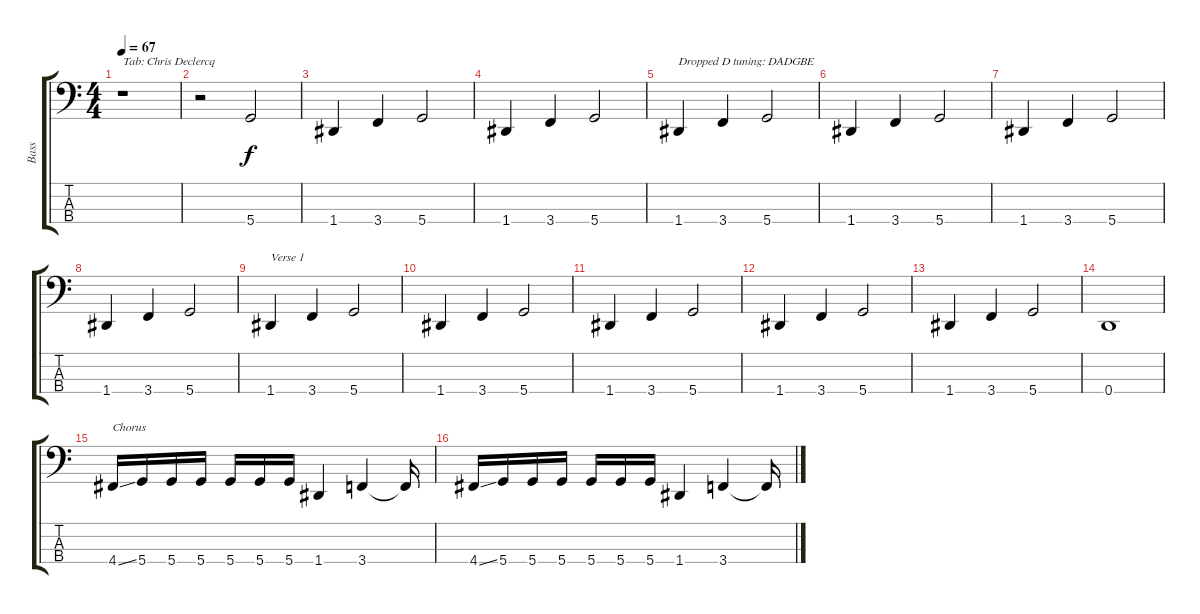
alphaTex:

\track ("Bass" "Bass") {instrument electricbassfinger}
\staff {score tabs}
\tuning (G2 D2 A1 D1) {hide}
\ts (4 4)
\tempo 67
\clef f4
\ks c
r.1{txt "Tab: Chris Declercq" dy f instrument electricbassfinger} |
r.2 5.4.2 |
1.4.4 3.4.4 5.4.2 |
1.4.4 3.4.4 5.4.2 |
1.4.4{txt "Dropped D tuning: DADGBE"} 3.4.4 5.4.2 |
1.4.4 3.4.4 5.4.2 |
1.4.4 3.4.4 5.4.2 |
1.4.4 3.4.4 5.4.2 |
1.4.4{txt "Verse 1"} 3.4.4 5.4.2 |
1.4.4 3.4.4 5.4.2 |
1.4.4 3.4.4 5.4.2 |
1.4.4 3.4.4 5.4.2 |
1.4.4 3.4.4 5.4.2 |
0.4.1 |
4.4{ss}.16{txt "Chorus"} 5.4.16 5.4.16 5.4.16 5.4.16 5.4.16 5.4.16 1.4.4 3.4.4 3.4{t}.16 |
4.4{ss}.16 5.4.16 5.4.16 5.4.16 5.4.16 5.4.16 5.4.16 1.4.4 3.4.4 3.4{t}.16
